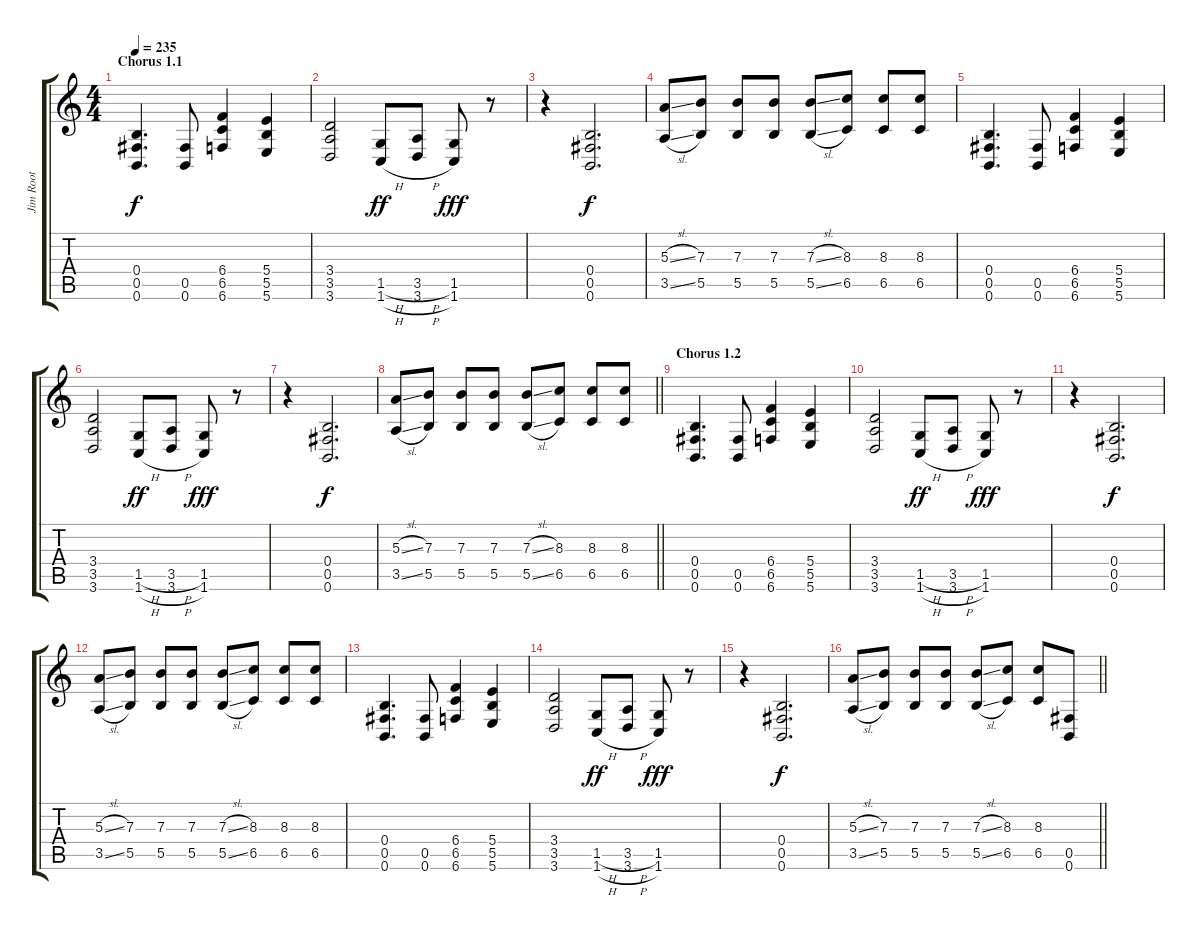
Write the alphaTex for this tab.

\track ("Jim Root" "Jim Root") {instrument distortionguitar}
\staff {score tabs}
\tuning (Db4 Ab3 E3 B2 Gb2 B1) {hide}
\ts (4 4)
\section ("" "Chorus 1.1")
\tempo 235
\clef g2
\ks c
(0.4 0.5 0.6).4{d dy f} (0.5 0.6).8 (6.4 6.5 6.6).4 (5.4 5.5 5.6).4 |
(3.4 3.5 3.6).2 (1.5{h} 1.6{h}).8{dy ff} (3.5{h} 3.6{h}).8 (1.5 1.6).8{dy fff} r.8 |
r.4 (0.4 0.5 0.6).2{d dy f} |
(5.3{sl} 3.5{sl}).8 (7.3 5.5).8 (7.3 5.5).8 (7.3 5.5).8 (7.3{sl} 5.5{sl}).8 (8.3 6.5).8 (8.3 6.5).8 (8.3 6.5).8 |
(0.4 0.5 0.6).4{d} (0.5 0.6).8 (6.4 6.5 6.6).4 (5.4 5.5 5.6).4 |
(3.4 3.5 3.6).2 (1.5{h} 1.6{h}).8{dy ff} (3.5{h} 3.6{h}).8 (1.5 1.6).8{dy fff} r.8 |
r.4 (0.4 0.5 0.6).2{d dy f} |
\barLineRight lightlight
(5.3{sl} 3.5{sl}).8 (7.3 5.5).8 (7.3 5.5).8 (7.3 5.5).8 (7.3{sl} 5.5{sl}).8 (8.3 6.5).8 (8.3 6.5).8 (8.3 6.5).8 |
\section ("" "Chorus 1.2")
(0.4 0.5 0.6).4{d} (0.5 0.6).8 (6.4 6.5 6.6).4 (5.4 5.5 5.6).4 |
(3.4 3.5 3.6).2 (1.5{h} 1.6{h}).8{dy ff} (3.5{h} 3.6{h}).8 (1.5 1.6).8{dy fff} r.8 |
r.4 (0.4 0.5 0.6).2{d dy f} |
(5.3{sl} 3.5{sl}).8 (7.3 5.5).8 (7.3 5.5).8 (7.3 5.5).8 (7.3{sl} 5.5{sl}).8 (8.3 6.5).8 (8.3 6.5).8 (8.3 6.5).8 |
(0.4 0.5 0.6).4{d} (0.5 0.6).8 (6.4 6.5 6.6).4 (5.4 5.5 5.6).4 |
(3.4 3.5 3.6).2 (1.5{h} 1.6{h}).8{dy ff} (3.5{h} 3.6{h}).8 (1.5 1.6).8{dy fff} r.8 |
r.4 (0.4 0.5 0.6).2{d dy f} |
\barLineRight lightlight
(5.3{sl} 3.5{sl}).8 (7.3 5.5).8 (7.3 5.5).8 (7.3 5.5).8 (7.3{sl} 5.5{sl}).8 (8.3 6.5).8 (8.3 6.5).8 (0.5 0.6).8
